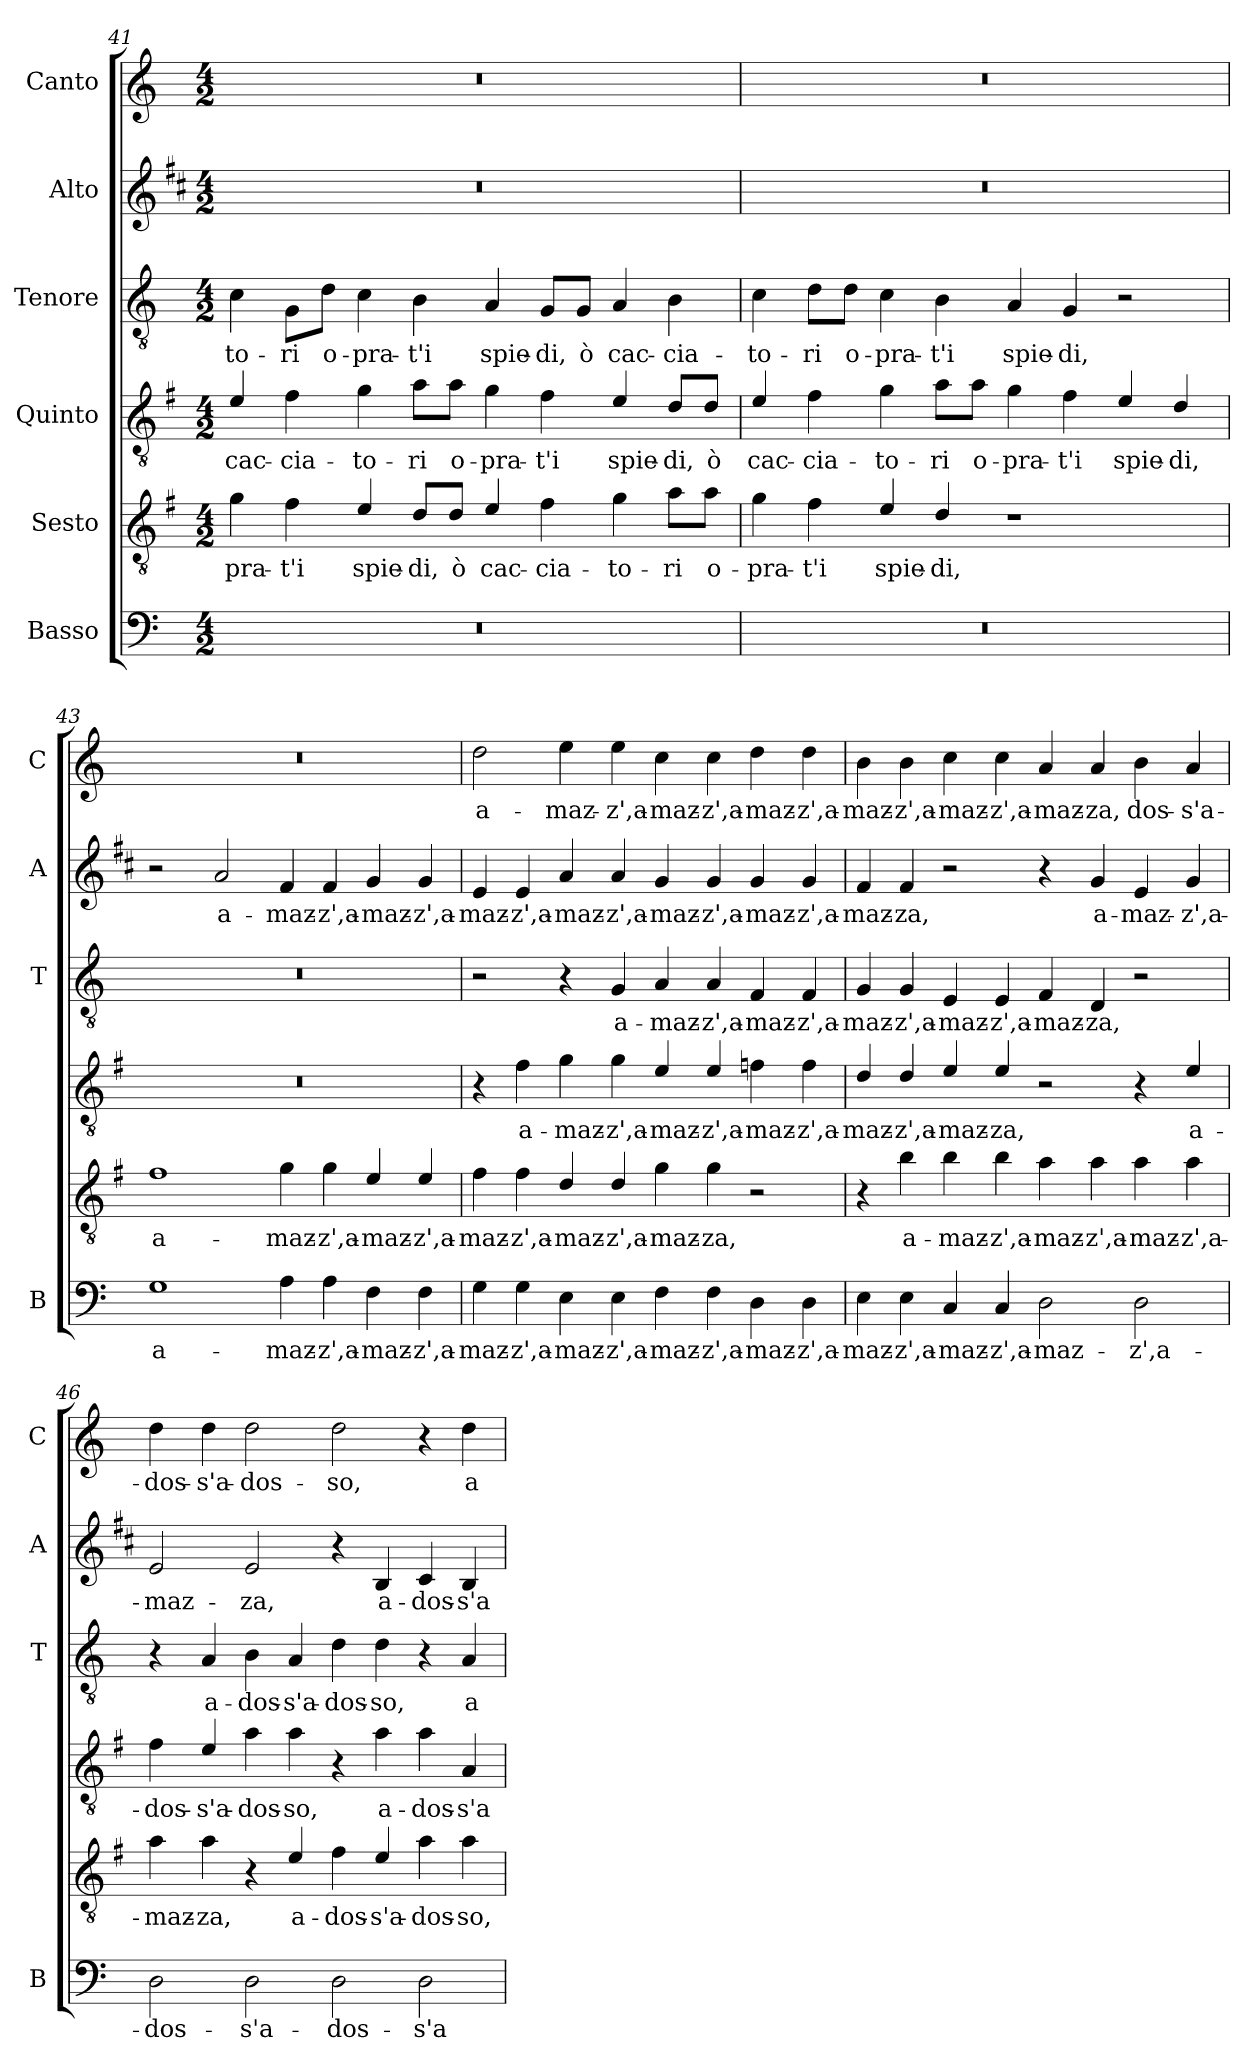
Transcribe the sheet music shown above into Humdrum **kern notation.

**kern	**text	**kern	**text	**kern	**text	**kern	**text	**kern	**text	**kern	**text
*part6	*part6	*part5	*part5	*part4	*part4	*part3	*part3	*part2	*part2	*part1	*part1
*staff6	*staff6	*staff5	*staff5	*staff4	*staff4	*staff3	*staff3	*staff2	*staff2	*staff1	*staff1
*I"Basso	*	*I"Sesto	*	*I"Quinto	*	*I"Tenore	*	*I"Alto	*	*I"Canto	*
*I'B	*	*	*	*	*	*I'T	*	*I'A	*	*I'C	*
*clefF4	*	*clefGv2	*	*clefGv2	*	*clefGv2	*	*clefG2	*	*clefG2	*
*	*	*ITrd4c7	*	*ITrd4c7	*	*	*	*ITrd1c2	*	*	*
*k[]	*	*k[]	*	*k[]	*	*k[]	*	*k[]	*	*k[]	*
*C:	*	*C:	*	*C:	*	*C:	*	*C:	*	*C:	*
*M4/2	*	*M4/2	*	*M4/2	*	*M4/2	*	*M4/2	*	*M4/2	*
=41	=41	=41	=41	=41	=41	=41	=41	=41	=41	=41	=41
!	!	!	!LO:LY:b	!	!LO:LY:b	!	!LO:LY:b	!	!	!	!
0r	.	4c\	-pra-	4A/	cac-	4c\	-to-	0r	.	0r	.
!	!	!	!LO:LY:b	!	!LO:LY:b	!	!LO:LY:b	!	!	!	!
.	.	4B\	-t'i	4B\	-cia-	8G\L	-ri	.	.	.	.
!	!	!	!	!	!	!	!LO:LY:b	!	!	!	!
.	.	.	.	.	.	8d\J	o-	.	.	.	.
!	!	!	!LO:LY:b	!	!LO:LY:b	!	!LO:LY:b	!	!	!	!
.	.	4A/	spie-	4c\	-to-	4c\	-pra-	.	.	.	.
!	!	!	!LO:LY:b	!	!LO:LY:b	!	!LO:LY:b	!	!	!	!
.	.	8G/L	-di,	8d\L	-ri	4B\	-t'i	.	.	.	.
!	!	!	!LO:LY:b	!	!LO:LY:b	!	!	!	!	!	!
.	.	8G/J	ò	8d\J	o-	.	.	.	.	.	.
!	!	!	!LO:LY:b	!	!LO:LY:b	!	!LO:LY:b	!	!	!	!
.	.	4A/	cac-	4c\	-pra-	4A/	spie-	.	.	.	.
!	!	!	!LO:LY:b	!	!LO:LY:b	!	!LO:LY:b	!	!	!	!
.	.	4B\	-cia-	4B\	-t'i	8G/L	-di,	.	.	.	.
!	!	!	!	!	!	!	!LO:LY:b	!	!	!	!
.	.	.	.	.	.	8G/J	ò	.	.	.	.
!	!	!	!LO:LY:b	!	!LO:LY:b	!	!LO:LY:b	!	!	!	!
.	.	4c\	-to-	4A/	spie-	4A/	cac-	.	.	.	.
!	!	!	!LO:LY:b	!	!LO:LY:b	!	!LO:LY:b	!	!	!	!
.	.	8d\L	-ri	8G/L	-di,	4B\	-cia-	.	.	.	.
!	!	!	!LO:LY:b	!	!LO:LY:b	!	!	!	!	!	!
.	.	8d\J	o-	8G/J	ò	.	.	.	.	.	.
=42	=42	=42	=42	=42	=42	=42	=42	=42	=42	=42	=42
!	!	!	!LO:LY:b	!	!LO:LY:b	!	!LO:LY:b	!	!	!	!
0r	.	4c\	-pra-	4A/	cac-	4c\	-to-	0r	.	0r	.
!	!	!	!LO:LY:b	!	!LO:LY:b	!	!LO:LY:b	!	!	!	!
.	.	4B\	-t'i	4B\	-cia-	8d\L	-ri	.	.	.	.
!	!	!	!	!	!	!	!LO:LY:b	!	!	!	!
.	.	.	.	.	.	8d\J	o-	.	.	.	.
!	!	!	!LO:LY:b	!	!LO:LY:b	!	!LO:LY:b	!	!	!	!
.	.	4A/	spie-	4c\	-to-	4c\	-pra-	.	.	.	.
!	!	!	!LO:LY:b	!	!LO:LY:b	!	!LO:LY:b	!	!	!	!
.	.	4G/	-di,	8d\L	-ri	4B\	-t'i	.	.	.	.
!	!	!	!	!	!LO:LY:b	!	!	!	!	!	!
.	.	.	.	8d\J	o-	.	.	.	.	.	.
!	!	!	!	!	!LO:LY:b	!	!LO:LY:b	!	!	!	!
.	.	1r	.	4c\	-pra-	4A/	spie-	.	.	.	.
!	!	!	!	!	!LO:LY:b	!	!LO:LY:b	!	!	!	!
.	.	.	.	4B\	-t'i	4G/	-di,	.	.	.	.
!	!	!	!	!	!LO:LY:b	!	!	!	!	!	!
.	.	.	.	4A/	spie-	2r	.	.	.	.	.
!	!	!	!	!	!LO:LY:b	!	!	!	!	!	!
.	.	.	.	4G/	-di,	.	.	.	.	.	.
!!LO:LB:g=z
=43	=43	=43	=43	=43	=43	=43	=43	=43	=43	=43	=43
!	!LO:LY:b	!	!LO:LY:b	!	!	!	!	!	!	!	!
1G	a-	1B	a-	0r	.	0r	.	2r	.	0r	.
!	!	!	!	!	!	!	!	!	!LO:LY:b	!	!
.	.	.	.	.	.	.	.	2g/	a-	.	.
!	!LO:LY:b	!	!LO:LY:b	!	!	!	!	!	!LO:LY:b	!	!
4A\	-maz-	4c\	-maz-	.	.	.	.	4e/	-maz-	.	.
!	!LO:LY:b	!	!LO:LY:b	!	!	!	!	!	!LO:LY:b	!	!
4A\	-z',a-	4c\	-z',a-	.	.	.	.	4e/	-z',a-	.	.
!	!LO:LY:b	!	!LO:LY:b	!	!	!	!	!	!LO:LY:b	!	!
4F\	-maz-	4A/	-maz-	.	.	.	.	4f/	-maz-	.	.
!	!LO:LY:b	!	!LO:LY:b	!	!	!	!	!	!LO:LY:b	!	!
4F\	-z',a-	4A/	-z',a-	.	.	.	.	4f/	-z',a-	.	.
=44	=44	=44	=44	=44	=44	=44	=44	=44	=44	=44	=44
!	!LO:LY:b	!	!LO:LY:b	!	!	!	!	!	!LO:LY:b	!	!LO:LY:b
4G\	-maz-	4B\	-maz-	4r	.	2r	.	4d/	-maz-	2dd\	a-
!	!LO:LY:b	!	!LO:LY:b	!	!LO:LY:b	!	!	!	!LO:LY:b	!	!
4G\	-z',a-	4B\	-z',a-	4B\	a-	.	.	4d/	-z',a-	.	.
!	!LO:LY:b	!	!LO:LY:b	!	!LO:LY:b	!	!	!	!LO:LY:b	!	!LO:LY:b
4E\	-maz-	4G/	-maz-	4c\	-maz-	4r	.	4g/	-maz-	4ee\	-maz-
!	!LO:LY:b	!	!LO:LY:b	!	!LO:LY:b	!	!LO:LY:b	!	!LO:LY:b	!	!LO:LY:b
4E\	-z',a-	4G/	-z',a-	4c\	-z',a-	4G/	a-	4g/	-z',a-	4ee\	-z',a-
!	!LO:LY:b	!	!LO:LY:b	!	!LO:LY:b	!	!LO:LY:b	!	!LO:LY:b	!	!LO:LY:b
4F\	-maz-	4c\	-maz-	4A/	-maz-	4A/	-maz-	4f/	-maz-	4cc\	-maz-
!	!LO:LY:b	!	!LO:LY:b	!	!LO:LY:b	!	!LO:LY:b	!	!LO:LY:b	!	!LO:LY:b
4F\	-z',a-	4c\	-za,	4A/	-z',a-	4A/	-z',a-	4f/	-z',a-	4cc\	-z',a-
!	!LO:LY:b	!	!	!	!LO:LY:b	!	!LO:LY:b	!	!LO:LY:b	!	!LO:LY:b
4D\	-maz-	2r	.	4B-X\	-maz-	4F/	-maz-	4f/	-maz-	4dd\	-maz-
!	!LO:LY:b	!	!	!	!LO:LY:b	!	!LO:LY:b	!	!LO:LY:b	!	!LO:LY:b
4D\	-z',a-	.	.	4B-\	-z',a-	4F/	-z',a-	4f/	-z',a-	4dd\	-z',a-
=45	=45	=45	=45	=45	=45	=45	=45	=45	=45	=45	=45
!	!LO:LY:b	!	!	!	!LO:LY:b	!	!LO:LY:b	!	!LO:LY:b	!	!LO:LY:b
4E\	-maz-	4r	.	4G/	-maz-	4G/	-maz-	4e/	-maz-	4b\	-maz-
!	!LO:LY:b	!	!LO:LY:b	!	!LO:LY:b	!	!LO:LY:b	!	!LO:LY:b	!	!LO:LY:b
4E\	-z',a-	4e\	a-	4G/	-z',a-	4G/	-z',a-	4e/	-za,	4b\	-z',a-
!	!LO:LY:b	!	!LO:LY:b	!	!LO:LY:b	!	!LO:LY:b	!	!	!	!LO:LY:b
4C/	-maz-	4e\	-maz-	4A/	-maz-	4E/	-maz-	2r	.	4cc\	-maz-
!	!LO:LY:b	!	!LO:LY:b	!	!LO:LY:b	!	!LO:LY:b	!	!	!	!LO:LY:b
4C/	-z',a-	4e\	-z',a-	4A/	-za,	4E/	-z',a-	.	.	4cc\	-z',a-
!	!LO:LY:b	!	!LO:LY:b	!	!	!	!LO:LY:b	!	!	!	!LO:LY:b
2D\	-maz-	4d\	-maz-	2r	.	4F/	-maz-	4r	.	4a/	-maz-
!	!	!	!LO:LY:b	!	!	!	!LO:LY:b	!	!LO:LY:b	!	!LO:LY:b
.	.	4d\	-z',a-	.	.	4D/	-za,	4f/	a-	4a/	-za,
!	!LO:LY:b	!	!LO:LY:b	!	!	!	!	!	!LO:LY:b	!	!LO:LY:b
2D\	-z',a-	4d\	-maz-	4r	.	2r	.	4d/	-maz-	4b\	dos-
!	!	!	!LO:LY:b	!	!LO:LY:b	!	!	!	!LO:LY:b	!	!LO:LY:b
.	.	4d\	-z',a-	4A/	a-	.	.	4f/	-z',a-	4a/	-s'a-
!!LO:PB:g=z
=46	=46	=46	=46	=46	=46	=46	=46	=46	=46	=46	=46
!	!LO:LY:b	!	!LO:LY:b	!	!LO:LY:b	!	!	!	!LO:LY:b	!	!LO:LY:b
2D\	-dos-	4d\	-maz-	4B\	-dos-	4r	.	2d/	-maz-	4dd\	-dos-
!	!	!	!LO:LY:b	!	!LO:LY:b	!	!LO:LY:b	!	!	!	!LO:LY:b
.	.	4d\	-za,	4A/	-s'a-	4A/	a-	.	.	4dd\	-s'a-
!	!LO:LY:b	!	!	!	!LO:LY:b	!	!LO:LY:b	!	!LO:LY:b	!	!LO:LY:b
2D\	-s'a-	4r	.	4d\	-dos-	4B\	-dos-	2d/	-za,	2dd\	-dos-
!	!	!	!LO:LY:b	!	!LO:LY:b	!	!LO:LY:b	!	!	!	!
.	.	4A/	a-	4d\	-so,	4A/	-s'a-	.	.	.	.
!	!LO:LY:b	!	!LO:LY:b	!	!	!	!LO:LY:b	!	!	!	!LO:LY:b
2D\	-dos-	4B\	-dos-	4r	.	4d\	-dos-	4r	.	2dd\	-so,
!	!	!	!LO:LY:b	!	!LO:LY:b	!	!LO:LY:b	!	!LO:LY:b	!	!
.	.	4A/	-s'a-	4d\	a-	4d\	-so,	4A/	a-	.	.
!	!LO:LY:b	!	!LO:LY:b	!	!LO:LY:b	!	!	!	!LO:LY:b	!	!
2D\	-s'a-	4d\	-dos-	4d\	-dos-	4r	.	4B/	-dos-	4r	.
!	!	!	!LO:LY:b	!	!LO:LY:b	!	!LO:LY:b	!	!LO:LY:b	!	!LO:LY:b
.	.	4d\	-so,	4D/	-s'a-	4A/	a-	4A/	-s'a-	4dd\	a-
=	=	=	=	=	=	=	=	=	=	=	=
*-	*-	*-	*-	*-	*-	*-	*-	*-	*-	*-	*-
